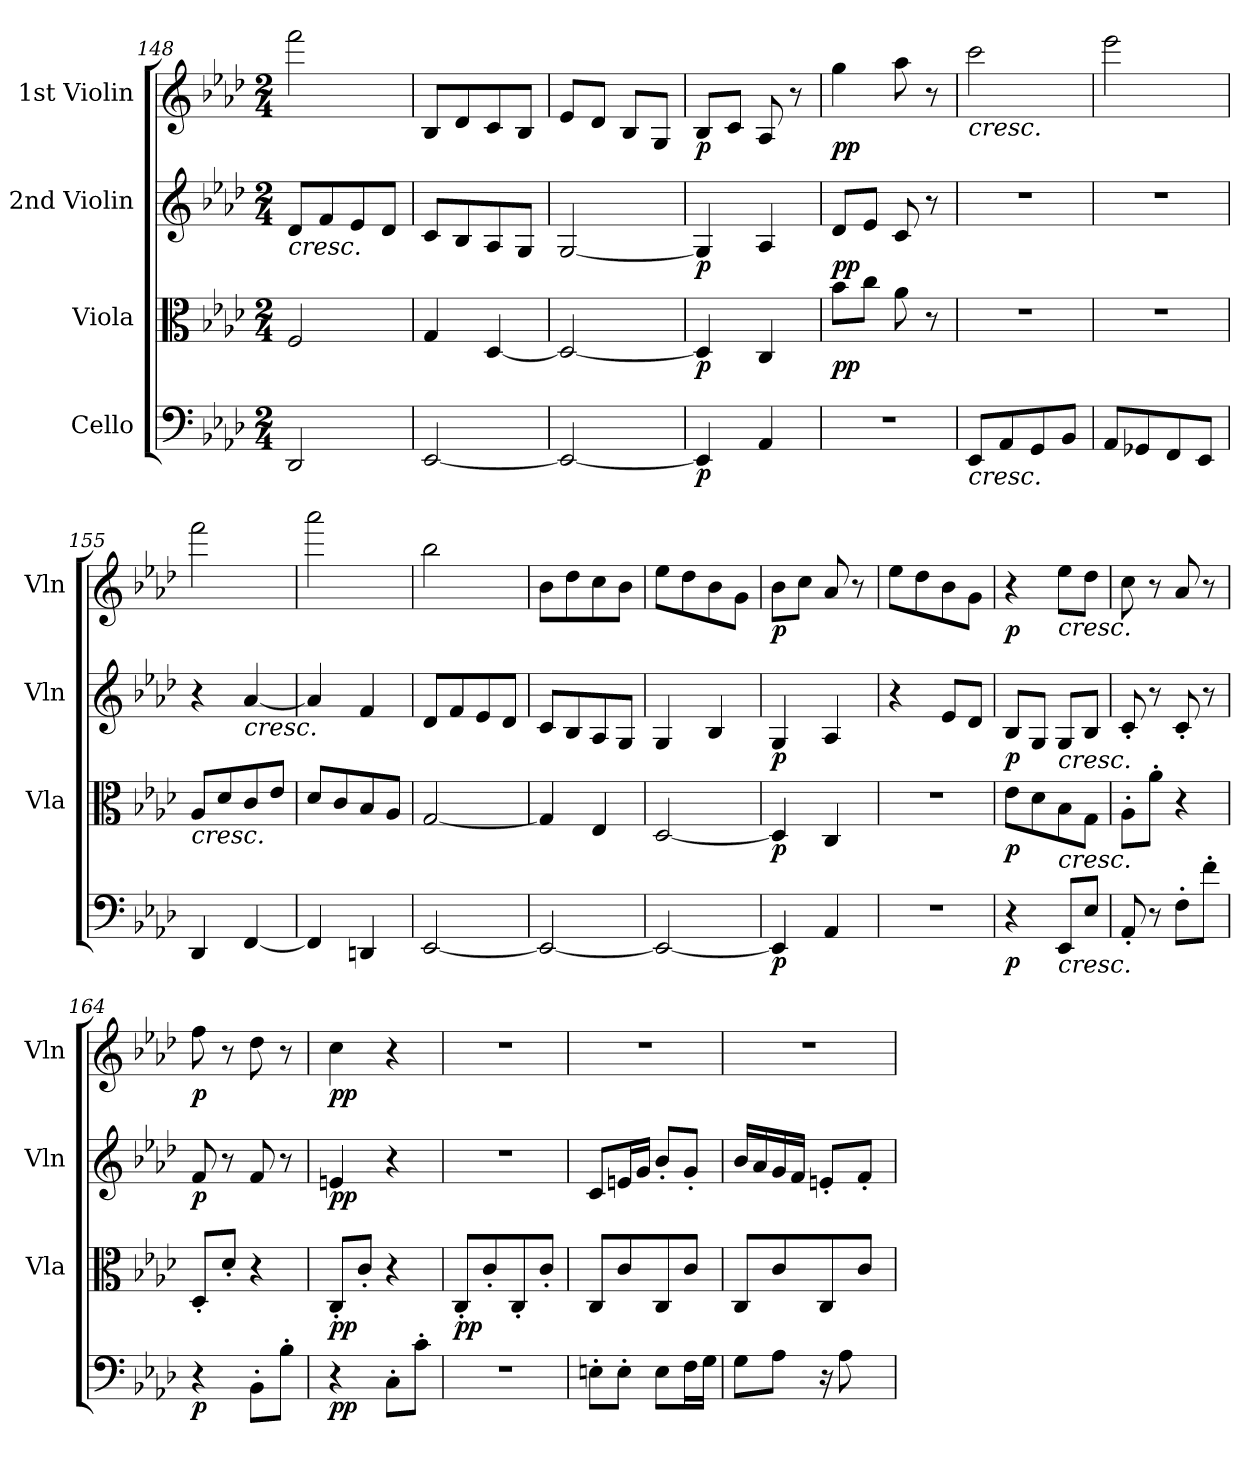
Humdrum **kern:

**kern	**dynam	**kern	**dynam	**kern	**dynam	**kern	**dynam
*part4	*part4	*part3	*part3	*part2	*part2	*part1	*part1
*staff4	*staff4	*staff3	*staff3	*staff2	*staff2	*staff1	*staff1
*I"Cello	*	*I"Viola	*	*I"2nd Violin	*	*I"1st Violin	*
*	*	*I'Vla	*	*I'Vln	*	*I'Vln	*
*clefF4	*	*clefC3	*	*clefG2	*	*clefG2	*
*k[b-e-a-d-]	*	*k[b-e-a-d-]	*	*k[b-e-a-d-]	*	*k[b-e-a-d-]	*
*A-:	*	*A-:	*	*A-:	*	*A-:	*
*M2/4	*	*M2/4	*	*M2/4	*	*M2/4	*
=148	=148	=148	=148	=148	=148	=148	=148
!	!	!	!	!LO:TX:b:i:t=cresc.	!	!	!
2DD-/	.	2F/	.	8d-/L	.	2fff\	.
.	.	.	.	8f/	.	.	.
.	.	.	.	8e-/	.	.	.
.	.	.	.	8d-/J	.	.	.
=149	=149	=149	=149	=149	=149	=149	=149
[2EE-/	.	4G/	.	8c/L	.	8B-/L	.
.	.	.	.	8B-/	.	8d-/	.
.	.	[4D-/	.	8A-/	.	8c/	.
.	.	.	.	8G/J	.	8B-/J	.
=150	=150	=150	=150	=150	=150	=150	=150
2EE-/_	.	2D-/_	.	[2G/	.	8e-/L	.
.	.	.	.	.	.	8d-/J	.
.	.	.	.	.	.	8B-/L	.
.	.	.	.	.	.	8G/J	.
=151	=151	=151	=151	=151	=151	=151	=151
!	!LO:DY:b	!	!LO:DY:b	!	!LO:DY:b	!	!LO:DY:b
4EE-/]	p	4D-/]	p	4G/]	p	8B-/L	p
.	.	.	.	.	.	8c/J	.
4AA-/	.	4C/	.	4A-/	.	8A-/	.
.	.	.	.	.	.	8r	.
=152	=152	=152	=152	=152	=152	=152	=152
!	!	!	!LO:DY:b	!	!LO:DY:b	!	!LO:DY:b
2r	.	8b-\L	pp	8d-/L	pp	4gg\	pp
.	.	8cc\J	.	8e-/J	.	.	.
.	.	8a-\	.	8c/	.	8aa-\	.
.	.	8r	.	8r	.	8r	.
=153	=153	=153	=153	=153	=153	=153	=153
!	!	!	!	!	!	!LO:TX:b:i:t=cresc.	!
!LO:TX:b:i:t=cresc.	!	!	!	!	!	!	!
8EE-/L	.	2r	.	2r	.	2ccc\	.
8AA-/	.	.	.	.	.	.	.
8GG/	.	.	.	.	.	.	.
8BB-/J	.	.	.	.	.	.	.
=154	=154	=154	=154	=154	=154	=154	=154
8AA-/L	.	2r	.	2r	.	2eee-\	.
8GG-X/	.	.	.	.	.	.	.
8FF/	.	.	.	.	.	.	.
8EE-/J	.	.	.	.	.	.	.
=155	=155	=155	=155	=155	=155	=155	=155
!	!	!LO:TX:b:i:t=cresc.	!	!	!	!	!
4DD-/	.	8A-/L	.	4r	.	2fff\	.
.	.	8d-/	.	.	.	.	.
!	!	!	!	!LO:TX:b:i:t=cresc.	!	!	!
[4FF/	.	8c/	.	[4a-/	.	.	.
.	.	8e-/J	.	.	.	.	.
=156	=156	=156	=156	=156	=156	=156	=156
4FF/]	.	8d-/L	.	4a-/]	.	2aaa-\	.
.	.	8c/	.	.	.	.	.
4DDn/	.	8B-/	.	4f/	.	.	.
.	.	8A-/J	.	.	.	.	.
=157	=157	=157	=157	=157	=157	=157	=157
[2EE-/	.	[2G/	.	8d-/L	.	2bb-\	.
.	.	.	.	8f/	.	.	.
.	.	.	.	8e-/	.	.	.
.	.	.	.	8d-/J	.	.	.
=158	=158	=158	=158	=158	=158	=158	=158
2EE-/_	.	4G/]	.	8c/L	.	8b-\L	.
.	.	.	.	8B-/	.	8dd-\	.
.	.	4E-/	.	8A-/	.	8cc\	.
.	.	.	.	8G/J	.	8b-\J	.
=159	=159	=159	=159	=159	=159	=159	=159
2EE-/_	.	[2D-/	.	4G/	.	8ee-\L	.
.	.	.	.	.	.	8dd-\	.
.	.	.	.	4B-/	.	8b-\	.
.	.	.	.	.	.	8g\J	.
=160	=160	=160	=160	=160	=160	=160	=160
!	!LO:DY:b	!	!LO:DY:b	!	!LO:DY:b	!	!LO:DY:b
4EE-/]	p	4D-/]	p	4G/	p	8b-\L	p
.	.	.	.	.	.	8cc\J	.
4AA-/	.	4C/	.	4A-/	.	8a-/	.
.	.	.	.	.	.	8r	.
=161	=161	=161	=161	=161	=161	=161	=161
2r	.	2r	.	4r	.	8ee-\L	.
.	.	.	.	.	.	8dd-\	.
.	.	.	.	8e-/L	.	8b-\	.
.	.	.	.	8d-/J	.	8g\J	.
=162	=162	=162	=162	=162	=162	=162	=162
!	!LO:DY:b	!	!LO:DY:b	!	!LO:DY:b	!	!LO:DY:b
4r	p	8e-\L	p	8B-/L	p	4r	p
.	.	8d-\	.	8G/J	.	.	.
!	!	!	!	!	!	!LO:TX:b:i:t=cresc.	!
!	!	!	!	!LO:TX:b:i:t=cresc.	!	!	!
!	!	!LO:TX:b:i:t=cresc.	!	!	!	!	!
!LO:TX:b:i:t=cresc.	!	!	!	!	!	!	!
8EE-/L	.	8B-\	.	8G/L	.	8ee-\L	.
8E-/J	.	8G\J	.	8B-/J	.	8dd-\J	.
=163	=163	=163	=163	=163	=163	=163	=163
8AA-'/	.	8A-'\L	.	8c'/	.	8cc\	.
8r	.	8a-'\J	.	8r	.	8r	.
8F'\L	.	4r	.	8c'/	.	8a-/	.
8f'\J	.	.	.	8r	.	8r	.
=164	=164	=164	=164	=164	=164	=164	=164
!	!LO:DY:b	!	!	!	!LO:DY:b	!	!LO:DY:b
4r	p	8D-'/L	.	8f/	p	8ff\	p
.	.	8d-'/J	.	8r	.	8r	.
8BB-'\L	.	4r	.	8f/	.	8dd-\	.
8B-'\J	.	.	.	8r	.	8r	.
=165	=165	=165	=165	=165	=165	=165	=165
!	!LO:DY:b	!	!LO:DY:b	!	!LO:DY:b	!	!LO:DY:b
4r	pp	8C'/L	pp	4en/	pp	4cc\	pp
.	.	8c'/J	.	.	.	.	.
8C'\L	.	4r	.	4r	.	4r	.
8c'\J	.	.	.	.	.	.	.
=166	=166	=166	=166	=166	=166	=166	=166
!	!	!	!LO:DY:b	!	!	!	!
2r	.	8C'/L	pp	2r	.	2r	.
.	.	8c'/	.	.	.	.	.
.	.	8C'/	.	.	.	.	.
.	.	8c'/J	.	.	.	.	.
=167	=167	=167	=167	=167	=167	=167	=167
8En'\L	.	8C/L	.	8c/L	.	2r	.
8E'\J	.	8c/	.	16en/L	.	.	.
.	.	.	.	16g/JJ	.	.	.
8E\L	.	8C/	.	8b-'/L	.	.	.
16F\L	.	8c/J	.	8g'/J	.	.	.
16G\JJ	.	.	.	.	.	.	.
=168	=168	=168	=168	=168	=168	=168	=168
8G\L	.	8C/L	.	16b-/LL	.	2r	.
.	.	.	.	16a-/	.	.	.
8A-\J	.	8c/	.	16g/	.	.	.
.	.	.	.	16f/JJ	.	.	.
16r	.	8C/	.	8en'/L	.	.	.
8A-\	.	.	.	.	.	.	.
.	.	8c/J	.	8f'/J	.	.	.
16ryy	.	.	.	.	.	.	.
=	=	=	=	=	=	=	=
*-	*-	*-	*-	*-	*-	*-	*-
